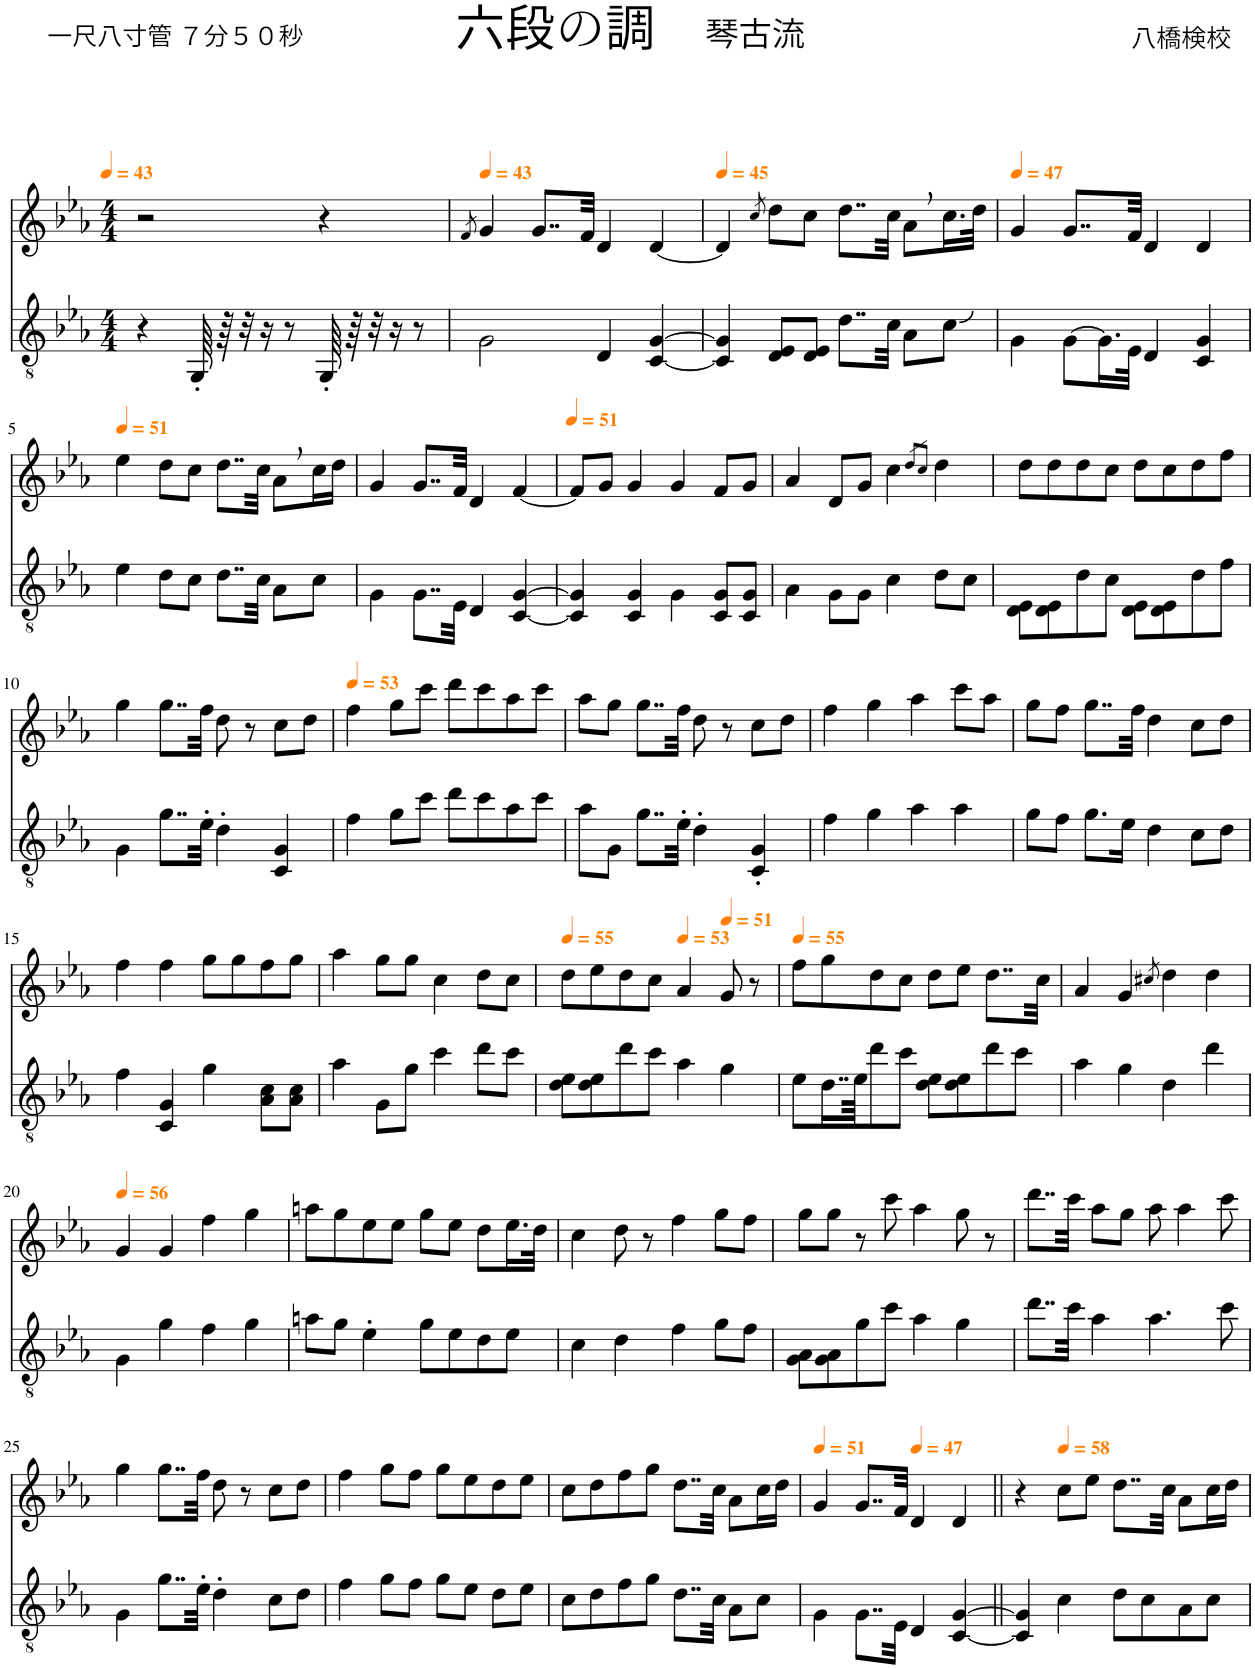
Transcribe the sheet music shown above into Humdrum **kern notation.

**kern	**kern
*part2	*part1
*staff2	*staff1
*I"琴, [A-02]	*I"フルート
*clefGv2	*clefG2
*k[b-e-a-]	*k[b-e-a-]
*M4/4	*M4/4
*MM43	*MM43
=1	=1
4r	2r
64GG'/	.
64r	.
32r	.
16r	.
8r	.
64GG'/	4r
64r	.
32r	.
16r	.
8r	.
=2	=2
*	*MM43
.	8qf/
2G\	4g/
.	8..g/L
.	32f/Jkk
4D/	4d/
[4C/ [4G/	[4d/
=3	=3
*	*MM45
4C/] 4G/]	4d/]
.	8qcc/
8D/ 8E-/L	8dd\L
8D/ 8E-/J	8cc\J
8..d\L	8..dd\L
32c\Jkk	32cc\Jkk
8A-\L	8a-,\L
8c\J	16.cc\L
.	32dd\JJk
=4	=4
*	*MM47
4G\	4g/
[8G\L	8..g/L
16.G\L]	.
32E-\JJk	32f/Jkk
4D/	4d/
4C/ 4G/	4d/
!!LO:LB:g=z
=5	=5
*	*MM51
4e-\	4ee-\
8d\L	8dd\L
8c\J	8cc\J
8..d\L	8..dd\L
32c\Jkk	32cc\Jkk
8A-\L	8a-,\L
8c\J	16cc\L
.	16dd\JJ
=6	=6
4G\	4g/
8..G\L	8..g/L
32E-\Jkk	32f/Jkk
4D/	4d/
[4C/ [4G/	[4f/
=7	=7
*	*MM51
4C/] 4G/]	8f/L]
.	8g/J
4C/ 4G/	4g/
4G\	4g/
8C/ 8G/L	8f/L
8C/ 8G/J	8g/J
=8	=8
4A-\	4a-/
8G\L	8d/L
8G\J	8g/J
4c\	4cc\
.	8qdd/L
.	8qcc/J
8d\L	4dd\
8c\J	.
=9	=9
8D\ 8E-\L	8dd\L
8D\ 8E-\	8dd\
8d\	8dd\
8c\J	8cc\J
8D\ 8E-\L	8dd\L
8D\ 8E-\	8cc\
8d\	8dd\
8f\J	8ff\J
!!LO:LB:g=z
=10	=10
4G\	4gg\
8..g\L	8..gg\L
32e-'\Jkk	32ff\Jkk
4d'\	8dd\
.	8r
4C/ 4G/	8cc\L
.	8dd\J
=11	=11
*	*MM53
4f\	4ff\
8g\L	8gg\L
8cc\J	8ccc\J
8dd\L	8ddd\L
8cc\	8ccc\
8a-\	8aa-\
8cc\J	8ccc\J
=12	=12
8a-\L	8aa-\L
8G\J	8gg\J
8..g\L	8..gg\L
32e-'\Jkk	32ff\Jkk
4d'\	8dd\
.	8r
4C/' 4G/'	8cc\L
.	8dd\J
=13	=13
4f\	4ff\
4g\	4gg\
4a-\	4aa-\
4a-\	8ccc\L
.	8aa-\J
=14	=14
8g\L	8gg\L
8f\J	8ff\J
8.g\L	8..gg\L
16e-\Jk	.
.	32ff\Jkk
4d\	4dd\
8c\L	8cc\L
8d\J	8dd\J
!!LO:LB:g=z
=15	=15
4f\	4ff\
4C/ 4G/	4ff\
4g\	8gg\L
.	8gg\
8A-\ 8c\L	8ff\
8A-\ 8c\J	8gg\J
=16	=16
4a-\	4aa-\
8G\L	8gg\L
8g\J	8gg\J
4cc\	4cc\
8dd\L	8dd\L
8cc\J	8cc\J
=17	=17
*	*MM55
8d\ 8e-\L	8dd\L
8d\ 8e-\	8ee-\
8dd\	8dd\
8cc\J	8cc\J
*	*MM53
4a-\	4a-/
*	*MM51
4g\	8g/
.	8r
=18	=18
*	*MM55
8e-\L	8ff\L
16..d\L	8gg\
64e-\JKK	.
8dd\	8dd\
8cc\J	8cc\J
8d\ 8e-\L	8dd\L
8d\ 8e-\	8ee-\J
8dd\	8..dd\L
8cc\J	.
.	32cc\Jkk
=19	=19
4a-\	4a-/
4g\	4g/
.	8qcc#X/
4d\	4dd\
4dd\	4dd\
!!LO:LB:g=z
=20	=20
*	*MM56
4G\	4g/
4g\	4g/
4f\	4ff\
4g\	4gg\
=21	=21
8an\L	8aan\L
8g\J	8gg\
4e-'\	8ee-\
.	8ee-\J
8g\L	8gg\L
8e-\	8ee-\J
8d\	8dd\L
8e-\J	16.ee-\L
.	32dd\JJk
=22	=22
4c\	4cc\
4d\	8dd\
.	8r
4f\	4ff\
8g\L	8gg\L
8f\J	8ff\J
=23	=23
8G\ 8A-\L	8gg\L
8G\ 8A-\	8gg\J
8g\	8r
8cc\J	8ccc\
4a-\	4aa-\
4g\	8gg\
.	8r
=24	=24
8..dd\L	8..ddd\L
32cc\Jkk	32ccc\Jkk
4a-\	8aa-\L
.	8gg\J
4.a-\	8aa-\
.	4aa-\
8cc\	8ccc\
!!LO:LB:g=z
=25	=25
4G\	4gg\
8..g\L	8..gg\L
32e-'\Jkk	32ff\Jkk
4d'\	8dd\
.	8r
8c\L	8cc\L
8d\J	8dd\J
=26	=26
4f\	4ff\
8g\L	8gg\L
8f\J	8ff\J
8g\L	8gg\L
8e-\J	8ee-\
8d\L	8dd\
8e-\J	8ee-\J
=27	=27
8c\L	8cc\L
8d\	8dd\
8f\	8ff\
8g\J	8gg\J
8..d\L	8..dd\L
32c\Jkk	32cc\Jkk
8A-\L	8a-\L
8c\J	16cc\L
.	16dd\JJ
=28	=28
*	*MM51
4G\	4g/
8..G\L	8..g/L
32E-\Jkk	32f/Jkk
*	*MM47
4D/	4d/
[4C/ [4G/	4d/
=29||	=29||
4C/] 4G/]	4r
*	*MM58
4c\	8cc\L
.	8ee-\J
8d\L	8..dd\L
8c\	.
.	32cc\Jkk
8A-\	8a-\L
8c\J	16cc\L
.	16dd\JJ
=	=
*-	*-
